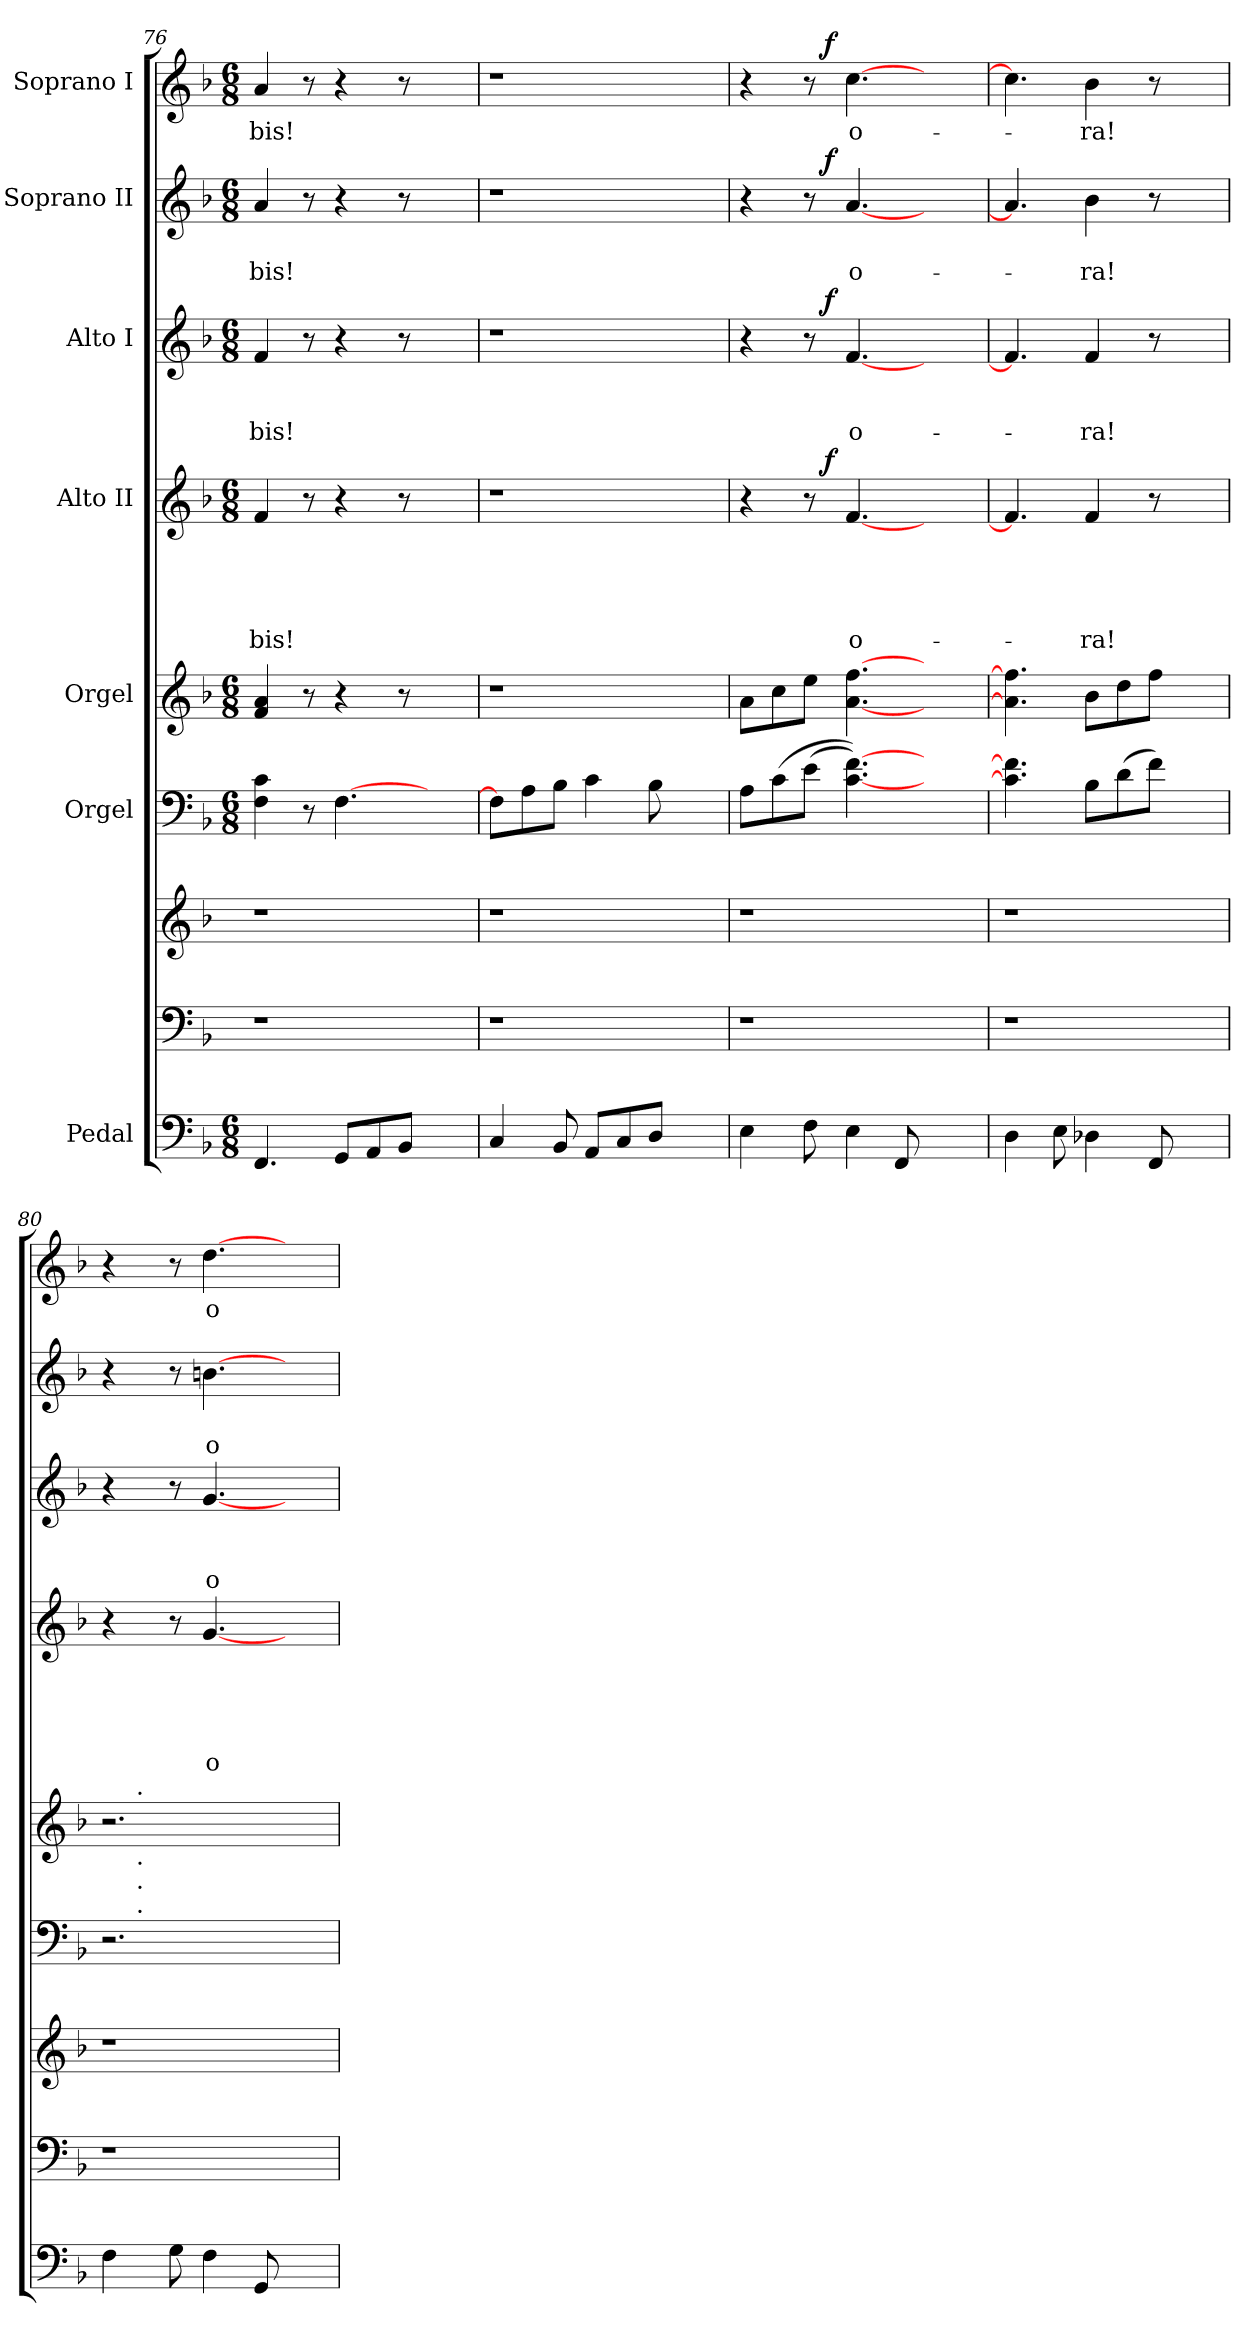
**kern	**kern	**kern	**kern	**kern	**kern	**text	**text	**text	**text	**text	**dynam	**kern	**text	**text	**text	**dynam	**kern	**text	**text	**dynam	**kern	**text	**dynam
*part9	*part8	*part7	*part6	*part5	*part4	*part4	*part4	*part4	*part4	*part4	*part4	*part3	*part3	*part3	*part3	*part3	*part2	*part2	*part2	*part2	*part1	*part1	*part1
*staff9	*staff8	*staff7	*staff6	*staff5	*staff4	*staff4	*staff4	*staff4	*staff4	*staff4	*staff4	*staff3	*staff3	*staff3	*staff3	*staff3	*staff2	*staff2	*staff2	*staff2	*staff1	*staff1	*staff1
*I"Pedal	*	*	*I"Orgel	*I"Orgel	*I"Alto II	*	*	*	*	*	*	*I"Alto I	*	*	*	*	*I"Soprano II	*	*	*	*I"Soprano I	*	*
*clefF4	*clefF4	*clefG2	*clefF4	*clefG2	*clefG2	*	*	*	*	*	*	*clefG2	*	*	*	*	*clefG2	*	*	*	*clefG2	*	*
*k[b-]	*k[b-]	*k[b-]	*k[b-]	*k[b-]	*k[b-]	*	*	*	*	*	*	*k[b-]	*	*	*	*	*k[b-]	*	*	*	*k[b-]	*	*
*F:	*F:	*F:	*F:	*F:	*F:	*	*	*	*	*	*	*F:	*	*	*	*	*F:	*	*	*	*F:	*	*
*M6/8	*	*	*M6/8	*M6/8	*M6/8	*	*	*	*	*	*	*M6/8	*	*	*	*	*M6/8	*	*	*	*M6/8	*	*
=76	=76	=76	=76	=76	=76	=76	=76	=76	=76	=76	=76	=76	=76	=76	=76	=76	=76	=76	=76	=76	=76	=76	=76
!	!	!	!	!	!	!	!	!	!	!LO:LY:b	!	!	!	!	!LO:LY:b	!	!	!	!LO:LY:b	!	!	!LO:LY:b	!
4.FF/	1r	1r	4F\ 4c\	4f/ 4a/	4f/	.	.	.	.	-bis!	.	4f/	.	.	-bis!	.	4a/	.	-bis!	.	4a/	-bis!	.
.	.	.	8r	8r	8r	.	.	.	.	.	.	8r	.	.	.	.	8r	.	.	.	8r	.	.
8GG/L	.	.	[<4.F\	4r	4r	.	.	.	.	.	.	4r	.	.	.	.	4r	.	.	.	4r	.	.
8AA/	.	.	.	.	.	.	.	.	.	.	.	.	.	.	.	.	.	.	.	.	.	.	.
8BB-/J	.	.	.	8r	8r	.	.	.	.	.	.	8r	.	.	.	.	8r	.	.	.	8r	.	.
4ryy	.	.	4ryy	4ryy	4ryy	.	.	.	.	.	.	4ryy	.	.	.	.	4ryy	.	.	.	4ryy	.	.
!!LO:LB:g=z
=77	=77	=77	=77	=77	=77	=77	=77	=77	=77	=77	=77	=77	=77	=77	=77	=77	=77	=77	=77	=77	=77	=77	=77
!	!	!	!	!LO:N:vis=1	!LO:N:vis=1	!	!	!	!	!	!	!LO:N:vis=1	!	!	!	!	!LO:N:vis=1	!	!	!	!LO:N:vis=1	!	!
4C/	1r	1r	8F\L]	2.r	2.r	.	.	.	.	.	.	2.r	.	.	.	.	2.r	.	.	.	2.r	.	.
.	.	.	8A\	.	.	.	.	.	.	.	.	.	.	.	.	.	.	.	.	.	.	.	.
8BB-/	.	.	8B-\J	.	.	.	.	.	.	.	.	.	.	.	.	.	.	.	.	.	.	.	.
8AA/L	.	.	4c\	.	.	.	.	.	.	.	.	.	.	.	.	.	.	.	.	.	.	.	.
8C/	.	.	.	.	.	.	.	.	.	.	.	.	.	.	.	.	.	.	.	.	.	.	.
8D/J	.	.	8B-\	.	.	.	.	.	.	.	.	.	.	.	.	.	.	.	.	.	.	.	.
4ryy	.	.	4ryy	4ryy	4ryy	.	.	.	.	.	.	4ryy	.	.	.	.	4ryy	.	.	.	4ryy	.	.
=78	=78	=78	=78	=78	=78	=78	=78	=78	=78	=78	=78	=78	=78	=78	=78	=78	=78	=78	=78	=78	=78	=78	=78
*	*	*	*	*	*^	*	*	*	*	*	*	*^	*	*	*	*	*^	*	*	*	*^	*	*
4E\	1r	1r	8A\L	8a\L	4r	4ryy	.	.	.	.	.	.	4r	4ryy	.	.	.	.	4r	4ryy	.	.	.	4r	4ryy	.	.
.	.	.	(>8c\	8cc\	.	.	.	.	.	.	.	.	.	.	.	.	.	.	.	.	.	.	.	.	.	.	.
8F\	.	.	(>8e\J	8ee\J	8r	16ryy	.	.	.	.	.	.	8r	16ryy	.	.	.	.	8r	16ryy	.	.	.	8r	16ryy	.	.
!	!	!	!	!	!	!	!	!	!	!	!	!LO:DY:a	!	!	!	!	!	!LO:DY:a	!	!	!	!	!LO:DY:a	!	!	!	!LO:DY:a
.	.	.	.	.	.	2ryy	.	.	.	.	.	f	.	2ryy	.	.	.	f	.	2ryy	.	.	f	.	2ryy	.	f
!	!	!	!	!	!	!	!	!	!	!	!LO:LY:b	!	!	!	!	!	!LO:LY:b	!	!	!	!	!LO:LY:b	!	!	!	!LO:LY:b	!
4E\	.	.	[<4.c\ [>4.f\))	[<4.a\ [>4.ff\	[<4.f/	.	.	.	.	.	o-	.	[<4.f/	.	.	.	o-	.	[<4.a/	.	.	o-	.	[>4.cc\	.	o-	.
8FF/	.	.	.	.	.	.	.	.	.	.	.	.	.	.	.	.	.	.	.	.	.	.	.	.	.	.	.
4ryy	.	.	4ryy	4ryy	4ryy	.	.	.	.	.	.	.	4ryy	.	.	.	.	.	4ryy	.	.	.	.	4ryy	.	.	.
.	.	.	.	.	.	8.ryy	.	.	.	.	.	.	.	8.ryy	.	.	.	.	.	8.ryy	.	.	.	.	8.ryy	.	.
*	*	*	*	*	*v	*v	*	*	*	*	*	*	*	*	*	*	*	*	*v	*v	*	*	*	*v	*v	*	*
*	*	*	*	*	*	*	*	*	*	*	*	*v	*v	*	*	*	*	*	*	*	*	*	*	*
=79	=79	=79	=79	=79	=79	=79	=79	=79	=79	=79	=79	=79	=79	=79	=79	=79	=79	=79	=79	=79	=79	=79	=79
4D\	1r	1r	4.c\] 4.f\]	4.a\] 4.ff\]	4.f/]	.	.	.	.	.	.	4.f/]	.	.	.	.	4.a/]	.	.	.	4.cc\]	.	.
8E\	.	.	.	.	.	.	.	.	.	.	.	.	.	.	.	.	.	.	.	.	.	.	.
!	!	!	!	!	!	!	!	!	!	!LO:LY:b	!	!	!	!	!LO:LY:b	!	!	!	!LO:LY:b	!	!	!LO:LY:b	!
4D-X\	.	.	8B-\L	8b-\L	4f/	.	.	.	.	-ra!	.	4f/	.	.	-ra!	.	4b-\	.	-ra!	.	4b-\	-ra!	.
.	.	.	(<8d\	8dd\	.	.	.	.	.	.	.	.	.	.	.	.	.	.	.	.	.	.	.
8FF/	.	.	8f\J)	8ff\J	8r	.	.	.	.	.	.	8r	.	.	.	.	8r	.	.	.	8r	.	.
4ryy	.	.	4ryy	4ryy	4ryy	.	.	.	.	.	.	4ryy	.	.	.	.	4ryy	.	.	.	4ryy	.	.
=80	=80	=80	=80	=80	=80	=80	=80	=80	=80	=80	=80	=80	=80	=80	=80	=80	=80	=80	=80	=80	=80	=80	=80
*	*	*	*^	*^	*	*	*	*	*	*	*	*	*	*	*	*	*	*	*	*	*	*	*
4F\	1r	1r	2.r	8ryy	2.r	8ryy	4r	.	.	.	.	.	.	4r	.	.	.	.	4r	.	.	.	4r	.	.
!	!	!	!	!	!	!LO:TX:b:t=.	!	!	!	!	!	!	!	!	!	!	!	!	!	!	!	!	!	!	!
!	!	!	!	!	!	!LO:TX:a:t=.	!	!	!	!	!	!	!	!	!	!	!	!	!	!	!	!	!	!	!
!	!	!	!	!LO:TX:a:t=.	!	!	!	!	!	!	!	!	!	!	!	!	!	!	!	!	!	!	!	!	!
!	!	!	!	!LO:TX:a:t=.	!	!	!	!	!	!	!	!	!	!	!	!	!	!	!	!	!	!	!	!	!
.	.	.	.	2..ryy	.	2..ryy	.	.	.	.	.	.	.	.	.	.	.	.	.	.	.	.	.	.	.
8G\	.	.	.	.	.	.	8r	.	.	.	.	.	.	8r	.	.	.	.	8r	.	.	.	8r	.	.
!	!	!	!	!	!	!	!	!	!	!	!	!LO:LY:b	!	!	!	!	!LO:LY:b	!	!	!	!LO:LY:b	!	!	!LO:LY:b	!
4F\	.	.	.	.	.	.	[<4.g/	.	.	.	.	o-	.	[<4.g/	.	.	o-	.	[>4.bn\	.	o-	.	[>4.dd\	o-	.
8GG/	.	.	.	.	.	.	.	.	.	.	.	.	.	.	.	.	.	.	.	.	.	.	.	.	.
4ryy	.	.	4ryy	.	4ryy	.	4ryy	.	.	.	.	.	.	4ryy	.	.	.	.	4ryy	.	.	.	4ryy	.	.
*	*	*	*v	*v	*	*	*	*	*	*	*	*	*	*	*	*	*	*	*	*	*	*	*	*	*
*	*	*	*	*v	*v	*	*	*	*	*	*	*	*	*	*	*	*	*	*	*	*	*	*	*
=	=	=	=	=	=	=	=	=	=	=	=	=	=	=	=	=	=	=	=	=	=	=	=
*-	*-	*-	*-	*-	*-	*-	*-	*-	*-	*-	*-	*-	*-	*-	*-	*-	*-	*-	*-	*-	*-	*-	*-
